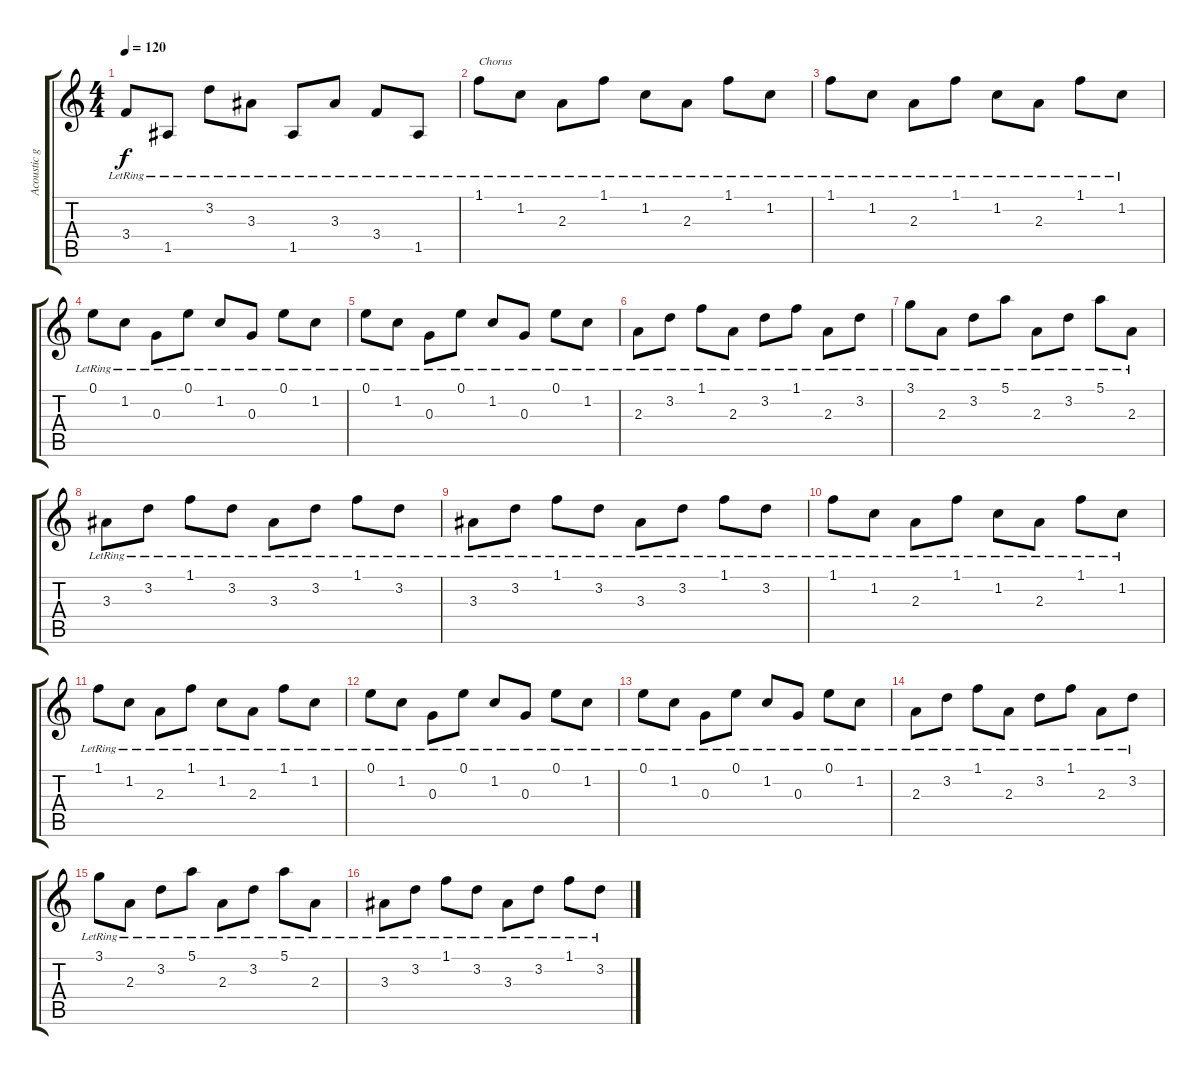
\track ("Acoustic guitar 1" "Acoustic g") {instrument acousticguitarsteel}
\staff {score tabs}
\tuning (E4 B3 G3 D3 A2 E2) {hide}
\ts (4 4)
\tempo 120
\clef g2
\ks c
3.4{lr}.8{dy f} 1.5{lr}.8 3.2{lr}.8 3.3{lr}.8 1.5{lr}.8 3.3{lr}.8 3.4{lr}.8 1.5{lr}.8 |
1.1{lr}.8{txt "Chorus" volume 14 balance 10} 1.2{lr}.8 2.3{lr}.8 1.1{lr}.8 1.2{lr}.8 2.3{lr}.8 1.1{lr}.8 1.2{lr}.8 |
1.1{lr}.8 1.2{lr}.8 2.3{lr}.8 1.1{lr}.8 1.2{lr}.8 2.3{lr}.8 1.1{lr}.8 1.2{lr}.8 |
0.1{lr}.8 1.2{lr}.8 0.3{lr}.8 0.1{lr}.8 1.2{lr}.8 0.3{lr}.8 0.1{lr}.8 1.2{lr}.8 |
0.1{lr}.8 1.2{lr}.8 0.3{lr}.8 0.1{lr}.8 1.2{lr}.8 0.3{lr}.8 0.1{lr}.8 1.2{lr}.8 |
2.3{lr}.8 3.2{lr}.8 1.1{lr}.8 2.3{lr}.8 3.2{lr}.8 1.1{lr}.8 2.3{lr}.8 3.2{lr}.8 |
3.1{lr}.8 2.3{lr}.8 3.2{lr}.8 5.1{lr}.8 2.3{lr}.8 3.2{lr}.8 5.1{lr}.8 2.3{lr}.8 |
3.3{lr}.8 3.2{lr}.8 1.1{lr}.8 3.2{lr}.8 3.3{lr}.8 3.2{lr}.8 1.1{lr}.8 3.2{lr}.8 |
3.3{lr}.8 3.2{lr}.8 1.1{lr}.8 3.2{lr}.8 3.3{lr}.8 3.2{lr}.8 1.1{lr}.8 3.2{lr}.8 |
1.1{lr}.8 1.2{lr}.8 2.3{lr}.8 1.1{lr}.8 1.2{lr}.8 2.3{lr}.8 1.1{lr}.8 1.2{lr}.8 |
1.1{lr}.8 1.2{lr}.8 2.3{lr}.8 1.1{lr}.8 1.2{lr}.8 2.3{lr}.8 1.1{lr}.8 1.2{lr}.8 |
0.1{lr}.8 1.2{lr}.8 0.3{lr}.8 0.1{lr}.8 1.2{lr}.8 0.3{lr}.8 0.1{lr}.8 1.2{lr}.8 |
0.1{lr}.8 1.2{lr}.8 0.3{lr}.8 0.1{lr}.8 1.2{lr}.8 0.3{lr}.8 0.1{lr}.8 1.2{lr}.8 |
2.3{lr}.8 3.2{lr}.8 1.1{lr}.8 2.3{lr}.8 3.2{lr}.8 1.1{lr}.8 2.3{lr}.8 3.2{lr}.8 |
3.1{lr}.8 2.3{lr}.8 3.2{lr}.8 5.1{lr}.8 2.3{lr}.8 3.2{lr}.8 5.1{lr}.8 2.3{lr}.8 |
3.3{lr}.8 3.2{lr}.8 1.1{lr}.8 3.2{lr}.8 3.3{lr}.8 3.2{lr}.8 1.1{lr}.8 3.2{lr}.8
